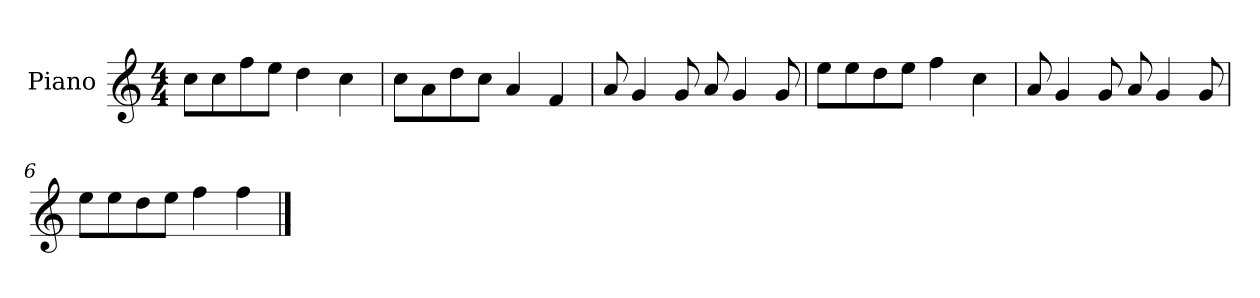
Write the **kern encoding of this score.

**kern
*part1
*staff1
*I"Piano
*I'P-no
*clefG2
*k[]
*M4/4
*MM90
=1
8cc\L
8cc\
8ff\
8ee\J
4dd\
4cc\
=2
8cc\L
8a\
8dd\
8cc\J
4a/
4f/
=3
8a/
4g/
8g/
8a/
4g/
8g/
=4
8ee\L
8ee\
8dd\
8ee\J
4ff\
4cc\
=5
8a/
4g/
8g/
8a/
4g/
8g/
!!LO:LB:g=z
=6
8ee\L
8ee\
8dd\
8ee\J
4ff\
4ff\
==
*-
